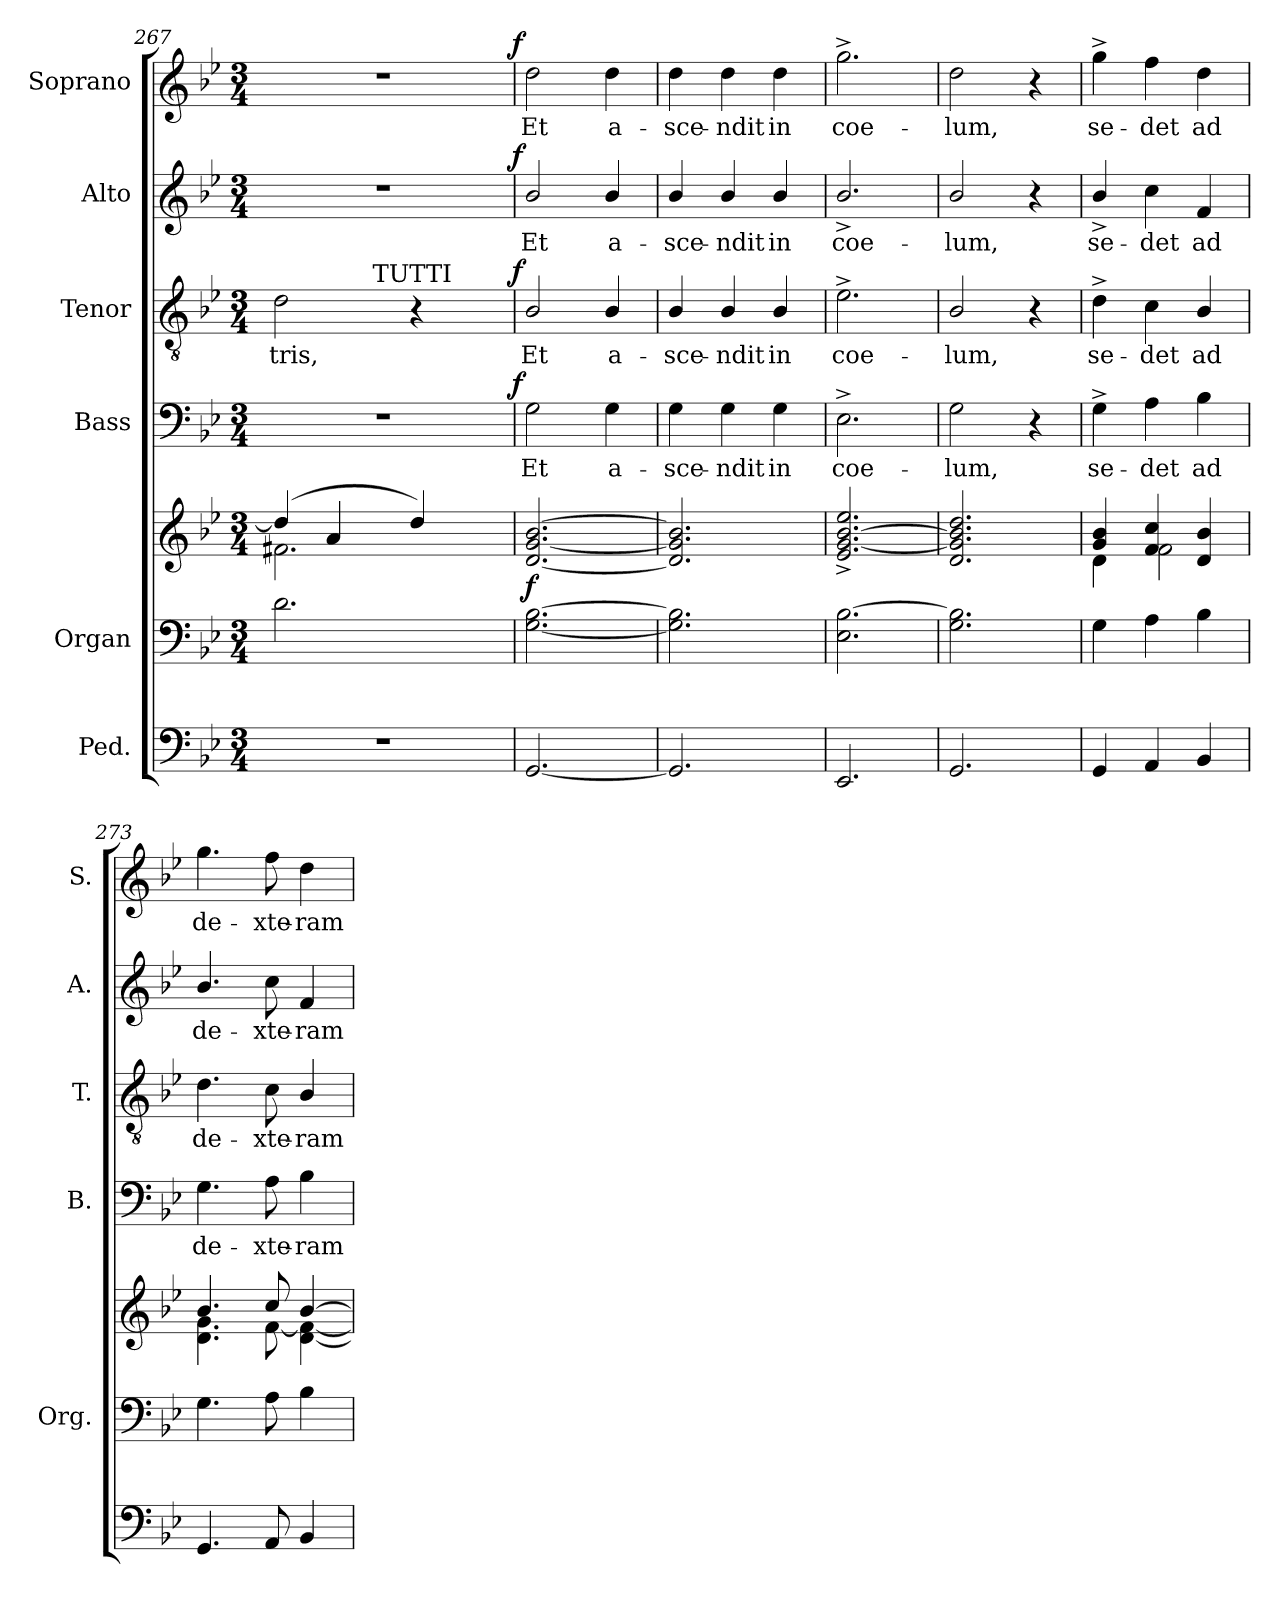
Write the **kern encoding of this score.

**kern	**kern	**kern	**dynam	**kern	**text	**dynam	**kern	**text	**dynam	**kern	**text	**dynam	**kern	**text	**dynam
*part6	*part5	*part5	*part5	*part4	*part4	*part4	*part3	*part3	*part3	*part2	*part2	*part2	*part1	*part1	*part1
*staff7	*staff6	*staff5	*staff5/6	*staff4	*staff4	*staff4	*staff3	*staff3	*staff3	*staff2	*staff2	*staff2	*staff1	*staff1	*staff1
*I"Ped.	*I"Organ	*	*	*I"Bass	*	*	*I"Tenor	*	*	*I"Alto	*	*	*I"Soprano	*	*
*	*I'Org.	*	*	*I'B.	*	*	*I'T.	*	*	*I'A.	*	*	*I'S.	*	*
*clefF4	*clefF4	*clefG2	*	*clefF4	*	*	*clefGv2	*	*	*clefG2	*	*	*clefG2	*	*
*	*	*	*	*	*	*	*ITrd7c12	*	*	*	*	*	*	*	*
*k[b-e-]	*k[b-e-]	*k[b-e-]	*	*k[b-e-]	*	*	*k[b-e-]	*	*	*k[b-e-]	*	*	*k[b-e-]	*	*
*B-:	*B-:	*B-:	*	*B-:	*	*	*B-:	*	*	*B-:	*	*	*B-:	*	*
*M3/4	*M3/4	*M3/4	*	*M3/4	*	*	*M3/4	*	*	*M3/4	*	*	*M3/4	*	*
=267	=267	=267	=267	=267	=267	=267	=267	=267	=267	=267	=267	=267	=267	=267	=267
!LO:N:vis=1	!	!	!	!LO:N:vis=1	!	!	!	!	!	!	!	!	!	!	!
*	*	*^	*	*	*	*	*	*	*	*	*	*	*	*	*
!	!	!	!	!	!	!	!	!	!LO:LY:b:color=#000000	!	!LO:N:vis=1	!	!	!LO:N:vis=1	!	!
*	*	*	*	*	*^	*	*	*^	*	*	*^	*	*	*^	*	*
*	*	*	*	*	*	*	*	*	*	*^	*	*	*	*	*	*	*	*	*	*
2.r	2.di\	(4ddi/]	2.f#Xi\	.	2.r	2ryy	.	.	2Di\	2ryy	4ryy	-tris,	.	2.r	2ryy	.	.	2.r	2ryy	.	.
.	.	4ai/	.	.	.	.	.	.	.	.	16ryy	.	.	.	.	.	.	.	.	.	.
.	.	.	.	.	.	.	.	.	.	.	32ryy	.	.	.	.	.	.	.	.	.	.
.	.	.	.	.	.	.	.	.	.	.	128ryy	.	.	.	.	.	.	.	.	.	.
.	.	.	.	.	.	.	.	.	.	.	512.ryy	.	.	.	.	.	.	.	.	.	.
!	!	!	!	!	!	!	!	!	!	!	!LO:TX:a:t=TUTTI	!	!	!	!	!	!	!	!	!	!
.	.	.	.	.	.	.	.	.	.	.	4ryy	.	.	.	.	.	.	.	.	.	.
.	.	4ddi/)	.	.	.	8ryy	.	.	4r	8ryy	.	.	.	.	8ryy	.	.	.	8ryy	.	.
.	.	.	.	.	.	.	.	.	.	.	8ryy	.	.	.	.	.	.	.	.	.	.
.	.	.	.	.	.	16ryy	.	.	.	16ryy	.	.	.	.	16ryy	.	.	.	16ryy	.	.
.	.	.	.	.	.	32ryy	.	.	.	32ryy	.	.	.	.	32ryy	.	.	.	32ryy	.	.
.	.	.	.	.	.	64ryy	.	.	.	64ryy	.	.	.	.	64ryy	.	.	.	64ryy	.	.
.	.	.	.	.	.	.	.	.	.	.	64ryy	.	.	.	.	.	.	.	.	.	.
.	.	.	.	.	.	128...ryy	.	.	.	128...ryy	.	.	.	.	128...ryy	.	.	.	128...ryy	.	.
.	.	.	.	.	.	.	.	.	.	.	256ryy	.	.	.	.	.	.	.	.	.	.
.	.	.	.	.	.	1024ryy	.	f	.	1024ryy	1024ryy	.	f	.	1024ryy	.	f	.	1024ryy	.	f
*	*	*v	*v	*	*	*	*	*	*v	*v	*v	*	*	*v	*v	*	*	*v	*v	*	*
*	*	*	*	*v	*v	*	*	*	*	*	*	*	*	*	*	*
=268	=268	=268	=268	=268	=268	=268	=268	=268	=268	=268	=268	=268	=268	=268	=268
*	*	*^	*	*^	*	*	*^	*	*	*^	*	*	*^	*	*
*	*	*	*	*	*	*	*	*	*	*^	*	*	*	*	*	*	*	*	*	*
!	!	!	!	!	!	!	!LO:LY:b:color=#000000	!	!	!	!	!	!	!	!	!	!	!	!	!	!
*	*	*v	*v	*	*	*	*	*	*v	*v	*v	*	*	*v	*v	*	*	*v	*v	*	*
*	*	*	*	*v	*v	*	*	*	*	*	*	*	*	*	*	*
*	*	*^	*	*^	*	*	*^	*	*	*^	*	*	*^	*	*
*	*	*	*	*	*	*	*	*	*	*^	*	*	*	*	*	*	*	*	*	*
!	!	!	!	!	!	!	!	!	!	!	!	!LO:LY:b:color=#000000	!	!	!	!	!	!	!	!	!
*	*	*v	*v	*	*	*	*	*	*v	*v	*v	*	*	*v	*v	*	*	*v	*v	*	*
*	*	*	*	*v	*v	*	*	*	*	*	*	*	*	*	*	*
*	*	*^	*	*^	*	*	*^	*	*	*^	*	*	*^	*	*
*	*	*	*	*	*	*	*	*	*	*^	*	*	*	*	*	*	*	*	*	*
!	!	!	!	!	!	!	!	!	!	!	!	!	!	!	!	!LO:LY:b:color=#000000	!	!	!	!	!
*	*	*v	*v	*	*	*	*	*	*v	*v	*v	*	*	*v	*v	*	*	*v	*v	*	*
*	*	*	*	*v	*v	*	*	*	*	*	*	*	*	*	*	*
*	*	*^	*	*^	*	*	*^	*	*	*^	*	*	*^	*	*
*	*	*	*	*	*	*	*	*	*	*^	*	*	*	*	*	*	*	*	*	*
!	!	!	!	!	!	!	!	!	!	!	!	!	!	!	!	!	!	!	!	!LO:LY:b:color=#000000	!
*	*	*v	*v	*	*	*	*	*	*v	*v	*v	*	*	*v	*v	*	*	*v	*v	*	*
*	*	*	*	*v	*v	*	*	*	*	*	*	*	*	*	*	*
[2.GGi/	[2.Gi\ [2.B-i	[2.di/ [2.gi [2.b-i	f	2Gi\	Et	.	2BB-i/	Et	.	2b-i/	Et	.	2ddi\	Et	.
!	!	!	!	!	!LO:LY:b:color=#000000	!	!	!	!	!	!	!	!	!	!
!	!	!	!	!	!	!	!	!LO:LY:b:color=#000000	!	!	!	!	!	!	!
!	!	!	!	!	!	!	!	!	!	!	!LO:LY:b:color=#000000	!	!	!	!
!	!	!	!	!	!	!	!	!	!	!	!	!	!	!LO:LY:b:color=#000000	!
.	.	.	.	4Gi\	a-	.	4BB-i/	a-	.	4b-i/	a-	.	4ddi\	a-	.
=269	=269	=269	=269	=269	=269	=269	=269	=269	=269	=269	=269	=269	=269	=269	=269
!	!	!	!	!	!LO:LY:b:color=#000000	!	!	!	!	!	!	!	!	!	!
!	!	!	!	!	!	!	!	!LO:LY:b:color=#000000	!	!	!	!	!	!	!
!	!	!	!	!	!	!	!	!	!	!	!LO:LY:b:color=#000000	!	!	!	!
!	!	!	!	!	!	!	!	!	!	!	!	!	!	!LO:LY:b:color=#000000	!
2.GGi/]	2.Gi\] 2.B-i]	2.di/] 2.gi] 2.b-i]	.	4Gi\	-sce-	.	4BB-i/	-sce-	.	4b-i/	-sce-	.	4ddi\	-sce-	.
!	!	!	!	!	!LO:LY:b:color=#000000	!	!	!	!	!	!	!	!	!	!
!	!	!	!	!	!	!	!	!LO:LY:b:color=#000000	!	!	!	!	!	!	!
!	!	!	!	!	!	!	!	!	!	!	!LO:LY:b:color=#000000	!	!	!	!
!	!	!	!	!	!	!	!	!	!	!	!	!	!	!LO:LY:b:color=#000000	!
.	.	.	.	4Gi\	-ndit	.	4BB-i/	-ndit	.	4b-i/	-ndit	.	4ddi\	-ndit	.
!	!	!	!	!	!LO:LY:b:color=#000000	!	!	!	!	!	!	!	!	!	!
!	!	!	!	!	!	!	!	!LO:LY:b:color=#000000	!	!	!	!	!	!	!
!	!	!	!	!	!	!	!	!	!	!	!LO:LY:b:color=#000000	!	!	!	!
!	!	!	!	!	!	!	!	!	!	!	!	!	!	!LO:LY:b:color=#000000	!
.	.	.	.	4Gi\	in	.	4BB-i/	in	.	4b-i/	in	.	4ddi\	in	.
!!LO:LB:g=z
=270	=270	=270	=270	=270	=270	=270	=270	=270	=270	=270	=270	=270	=270	=270	=270
!	!	!	!	!	!LO:LY:b:color=#000000	!	!	!	!	!	!	!	!	!	!
!	!	!	!	!	!	!	!	!LO:LY:b:color=#000000	!	!	!	!	!	!	!
!	!	!	!	!	!	!	!	!	!	!	!LO:LY:b:color=#000000	!	!	!	!
!	!	!	!	!	!	!	!	!	!	!	!	!	!	!LO:LY:b:color=#000000	!
2.EE-i/	2.E-i\ [2.B-i	2.e-i/^ [2.gi^ [2.b-i^ 2.ee-i^	.	2.E-^i\	coe-	.	2.E-^i\	coe-	.	2.b-^i/	coe-	.	2.gg^i\	coe-	.
=271	=271	=271	=271	=271	=271	=271	=271	=271	=271	=271	=271	=271	=271	=271	=271
!	!	!	!	!	!LO:LY:b:color=#000000	!	!	!	!	!	!	!	!	!	!
!	!	!	!	!	!	!	!	!LO:LY:b:color=#000000	!	!	!	!	!	!	!
!	!	!	!	!	!	!	!	!	!	!	!LO:LY:b:color=#000000	!	!	!	!
!	!	!	!	!	!	!	!	!	!	!	!	!	!	!LO:LY:b:color=#000000	!
2.GGi/	2.Gi\ 2.B-i]	2.di/ 2.gi] 2.b-i] 2.ddi	.	2Gi\	-lum,	.	2BB-i/	-lum,	.	2b-i/	-lum,	.	2ddi\	-lum,	.
.	.	.	.	4r	.	.	4r	.	.	4r	.	.	4r	.	.
=272	=272	=272	=272	=272	=272	=272	=272	=272	=272	=272	=272	=272	=272	=272	=272
*	*	*^	*	*	*	*	*	*	*	*	*	*	*	*	*
!	!	!	!	!	!	!LO:LY:b:color=#000000	!	!	!	!	!	!	!	!	!	!
!	!	!	!	!	!	!	!	!	!LO:LY:b:color=#000000	!	!	!	!	!	!	!
!	!	!	!	!	!	!	!	!	!	!	!	!LO:LY:b:color=#000000	!	!	!	!
!	!	!	!	!	!	!	!	!	!	!	!	!	!	!	!LO:LY:b:color=#000000	!
4GGi/	4Gi\	4gi/ 4b-i	4di\	.	4G^i\	se-	.	4D^i\	se-	.	4b-^i/	se-	.	4gg^i\	se-	.
!	!	!	!	!	!	!LO:LY:b:color=#000000	!	!	!	!	!	!	!	!	!	!
!	!	!	!	!	!	!	!	!	!LO:LY:b:color=#000000	!	!	!	!	!	!	!
!	!	!	!	!	!	!	!	!	!	!	!	!LO:LY:b:color=#000000	!	!	!	!
!	!	!	!	!	!	!	!	!	!	!	!	!	!	!	!LO:LY:b:color=#000000	!
4AAi/	4Ai\	4fi/ 4cci	2fi\	.	4Ai\	-det	.	4Ci\	-det	.	4cci\	-det	.	4ffi\	-det	.
!	!	!	!	!	!	!LO:LY:b:color=#000000	!	!	!	!	!	!	!	!	!	!
!	!	!	!	!	!	!	!	!	!LO:LY:b:color=#000000	!	!	!	!	!	!	!
!	!	!	!	!	!	!	!	!	!	!	!	!LO:LY:b:color=#000000	!	!	!	!
!	!	!	!	!	!	!	!	!	!	!	!	!	!	!	!LO:LY:b:color=#000000	!
4BB-i/	4B-i\	4di/ 4b-i	.	.	4B-i\	ad	.	4BB-i/	ad	.	4fi/	ad	.	4ddi\	ad	.
=273	=273	=273	=273	=273	=273	=273	=273	=273	=273	=273	=273	=273	=273	=273	=273	=273
!	!	!	!	!	!	!LO:LY:b:color=#000000	!	!	!	!	!	!	!	!	!	!
!	!	!	!	!	!	!	!	!	!LO:LY:b:color=#000000	!	!	!	!	!	!	!
!	!	!	!	!	!	!	!	!	!	!	!	!LO:LY:b:color=#000000	!	!	!	!
!	!	!	!	!	!	!	!	!	!	!	!	!	!	!	!LO:LY:b:color=#000000	!
4.GGi/	4.Gi\	4.b-i/	4.di\ 4.gi	.	4.Gi\	de-	.	4.Di\	de-	.	4.b-i/	de-	.	4.ggi\	de-	.
!	!	!	!	!	!	!LO:LY:b:color=#000000	!	!	!	!	!	!	!	!	!	!
!	!	!	!	!	!	!	!	!	!LO:LY:b:color=#000000	!	!	!	!	!	!	!
!	!	!	!	!	!	!	!	!	!	!	!	!LO:LY:b:color=#000000	!	!	!	!
!	!	!	!	!	!	!	!	!	!	!	!	!	!	!	!LO:LY:b:color=#000000	!
8AAi/	8Ai\	8cci/	[8fi\	.	8Ai\	-xte-	.	8Ci\	-xte-	.	8cci\	-xte-	.	8ffi\	-xte-	.
!	!	!	!	!	!	!LO:LY:b:color=#000000	!	!	!	!	!	!	!	!	!	!
!	!	!	!	!	!	!	!	!	!LO:LY:b:color=#000000	!	!	!	!	!	!	!
!	!	!	!	!	!	!	!	!	!	!	!	!LO:LY:b:color=#000000	!	!	!	!
!	!	!	!	!	!	!	!	!	!	!	!	!	!	!	!LO:LY:b:color=#000000	!
4BB-i/	4B-i\	[4b-i/	[4di\ 4fi_	.	4B-i\	-ram	.	4BB-i/	-ram	.	4fi/	-ram	.	4ddi\	-ram	.
*	*	*v	*v	*	*	*	*	*	*	*	*	*	*	*	*	*
=	=	=	=	=	=	=	=	=	=	=	=	=	=	=	=
*-	*-	*-	*-	*-	*-	*-	*-	*-	*-	*-	*-	*-	*-	*-	*-
